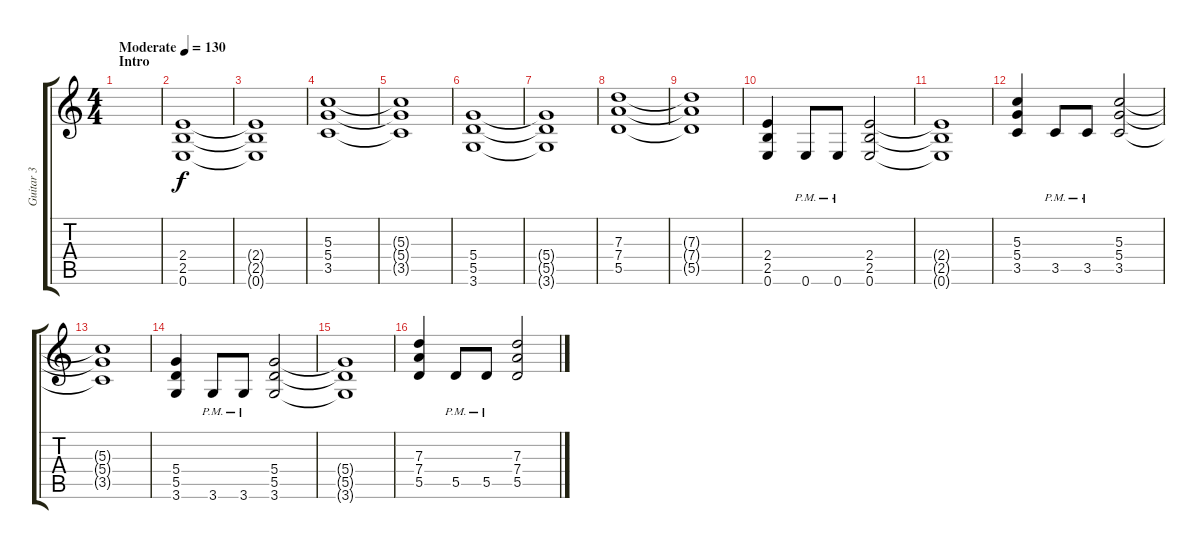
\track ("Guitar 3" "Guitar 3") {instrument distortionguitar}
\staff {score tabs}
\tuning (E4 B3 G3 D3 A2 E2) {hide}
\ts (4 4)
\section ("" "Intro")
\tempo (130 "Moderate")
\clef g2
\ks c
|
(2.4 2.5 0.6).1 |
(2.4{t} 2.5{t} 0.6{t}).1 |
(5.3 5.4 3.5).1 |
(5.3{t} 5.4{t} 3.5{t}).1 |
(5.4 5.5 3.6).1 |
(5.4{t} 5.5{t} 3.6{t}).1 |
(7.3 7.4 5.5).1 |
(7.3{t} 7.4{t} 5.5{t}).1 |
(2.4 2.5 0.6).4 0.6{pm}.8 0.6{pm}.8 (2.4 2.5 0.6).2 |
(2.4{t} 2.5{t} 0.6{t}).1 |
(5.3 5.4 3.5).4 3.5{pm}.8 3.5{pm}.8 (5.3 5.4 3.5).2 |
(5.3{t} 5.4{t} 3.5{t}).1 |
(5.4 5.5 3.6).4 3.6{pm}.8 3.6{pm}.8 (5.4 5.5 3.6).2 |
(5.4{t} 5.5{t} 3.6{t}).1 |
(7.3 7.4 5.5).4 5.5{pm}.8 5.5{pm}.8 (7.3 7.4 5.5).2
